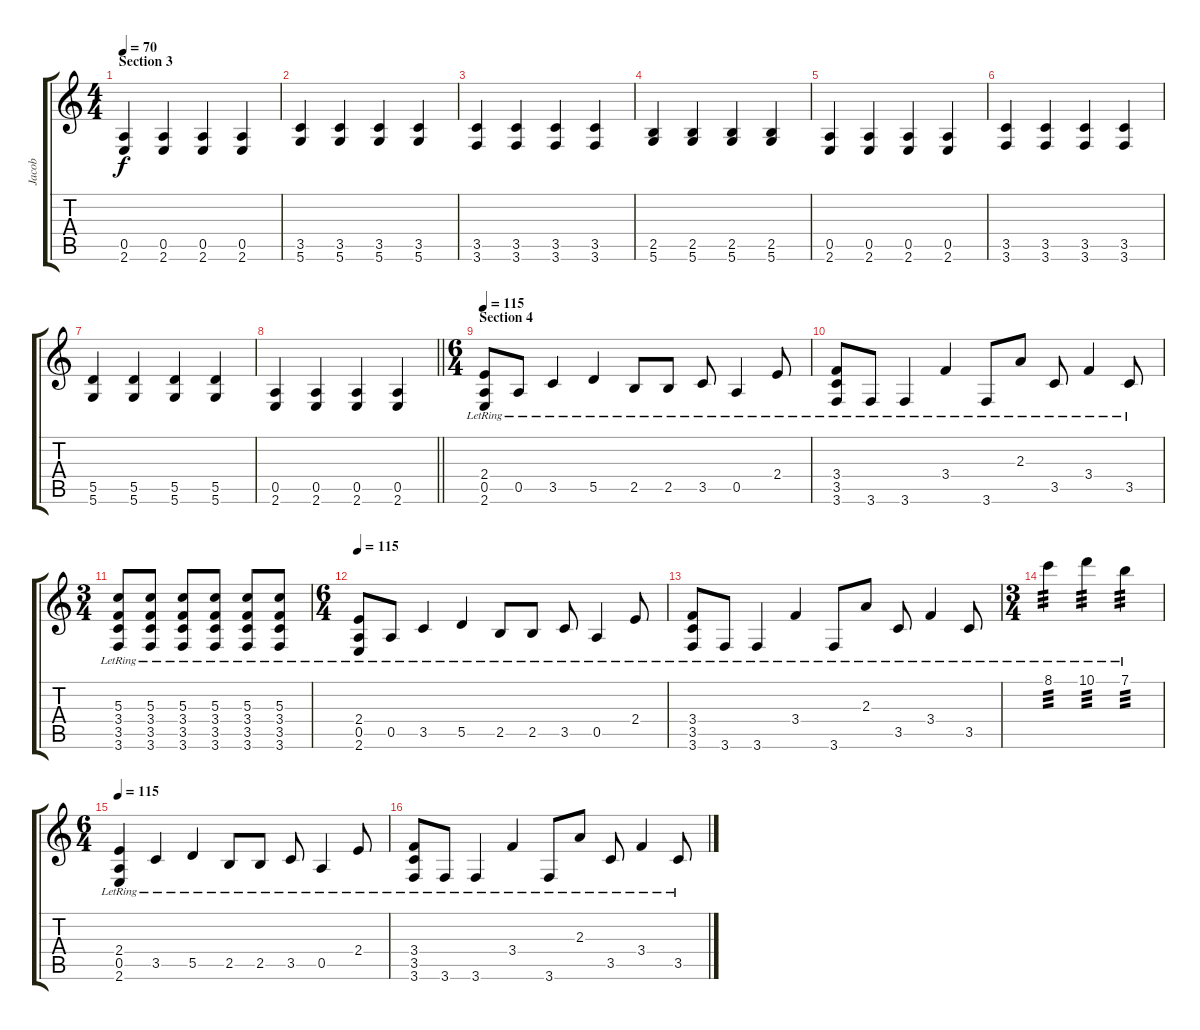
\track ("Jacob" "Jacob") {instrument electricguitarjazz}
\staff {score tabs}
\tuning (E4 B3 G3 D3 A2 D2) {hide}
\ts (4 4)
\section ("" "Section 3")
\tempo 70
\clef g2
\ks c
(0.5 2.6).4{dy f} (0.5 2.6).4 (0.5 2.6).4 (0.5 2.6).4 |
(3.5 5.6).4 (3.5 5.6).4 (3.5 5.6).4 (3.5 5.6).4 |
(3.5 3.6).4 (3.5 3.6).4 (3.5 3.6).4 (3.5 3.6).4 |
(2.5 5.6).4 (2.5 5.6).4 (2.5 5.6).4 (2.5 5.6).4 |
(0.5 2.6).4 (0.5 2.6).4 (0.5 2.6).4 (0.5 2.6).4 |
(3.5 3.6).4 (3.5 3.6).4 (3.5 3.6).4 (3.5 3.6).4 |
(5.5 5.6).4 (5.5 5.6).4 (5.5 5.6).4 (5.5 5.6).4 |
\barLineRight lightlight
(0.5 2.6).4 (0.5 2.6).4 (0.5 2.6).4 (0.5 2.6).4 |
\ts (6 4)
\section ("" "Section 4")
\tempo 115
(2.4{lr} 0.5{lr} 2.6{lr}).8 0.5{lr}.8 3.5{lr}.4 5.5{lr}.4 2.5{lr}.8 2.5{lr}.8 3.5{lr}.8 0.5{lr}.4 2.4{lr}.8 |
(3.4{lr} 3.5{lr} 3.6{lr}).8 3.6{lr}.8 3.6{lr}.4 3.4{lr}.4 3.6{lr}.8 2.3{lr}.8 3.5{lr}.8 3.4{lr}.4 3.5{lr}.8 |
\ts (3 4)
(5.3{lr} 3.4{lr} 3.5{lr} 3.6{lr}).8 (5.3{lr} 3.4{lr} 3.5{lr} 3.6{lr}).8 (5.3{lr} 3.4{lr} 3.5{lr} 3.6{lr}).8 (5.3{lr} 3.4{lr} 3.5{lr} 3.6{lr}).8 (5.3{lr} 3.4{lr} 3.5{lr} 3.6{lr}).8 (5.3{lr} 3.4{lr} 3.5{lr} 3.6{lr}).8 |
\ts (6 4)
\tempo 115
(2.4{lr} 0.5{lr} 2.6{lr}).8 0.5{lr}.8 3.5{lr}.4 5.5{lr}.4 2.5{lr}.8 2.5{lr}.8 3.5{lr}.8 0.5{lr}.4 2.4{lr}.8 |
(3.4{lr} 3.5{lr} 3.6{lr}).8 3.6{lr}.8 3.6{lr}.4 3.4{lr}.4 3.6{lr}.8 2.3{lr}.8 3.5{lr}.8 3.4{lr}.4 3.5{lr}.8 |
\ts (3 4)
8.1{lr}.4{tp 3} 10.1{lr}.4{tp 3} 7.1{lr}.4{tp 3} |
\ts (6 4)
\tempo 115
(2.4 0.5 2.6{lr}).4 3.5{lr}.4 5.5{lr}.4 2.5{lr}.8 2.5{lr}.8 3.5{lr}.8 0.5{lr}.4 2.4{lr}.8 |
(3.4{lr} 3.5{lr} 3.6{lr}).8 3.6{lr}.8 3.6{lr}.4 3.4{lr}.4 3.6{lr}.8 2.3{lr}.8 3.5{lr}.8 3.4{lr}.4 3.5{lr}.8
